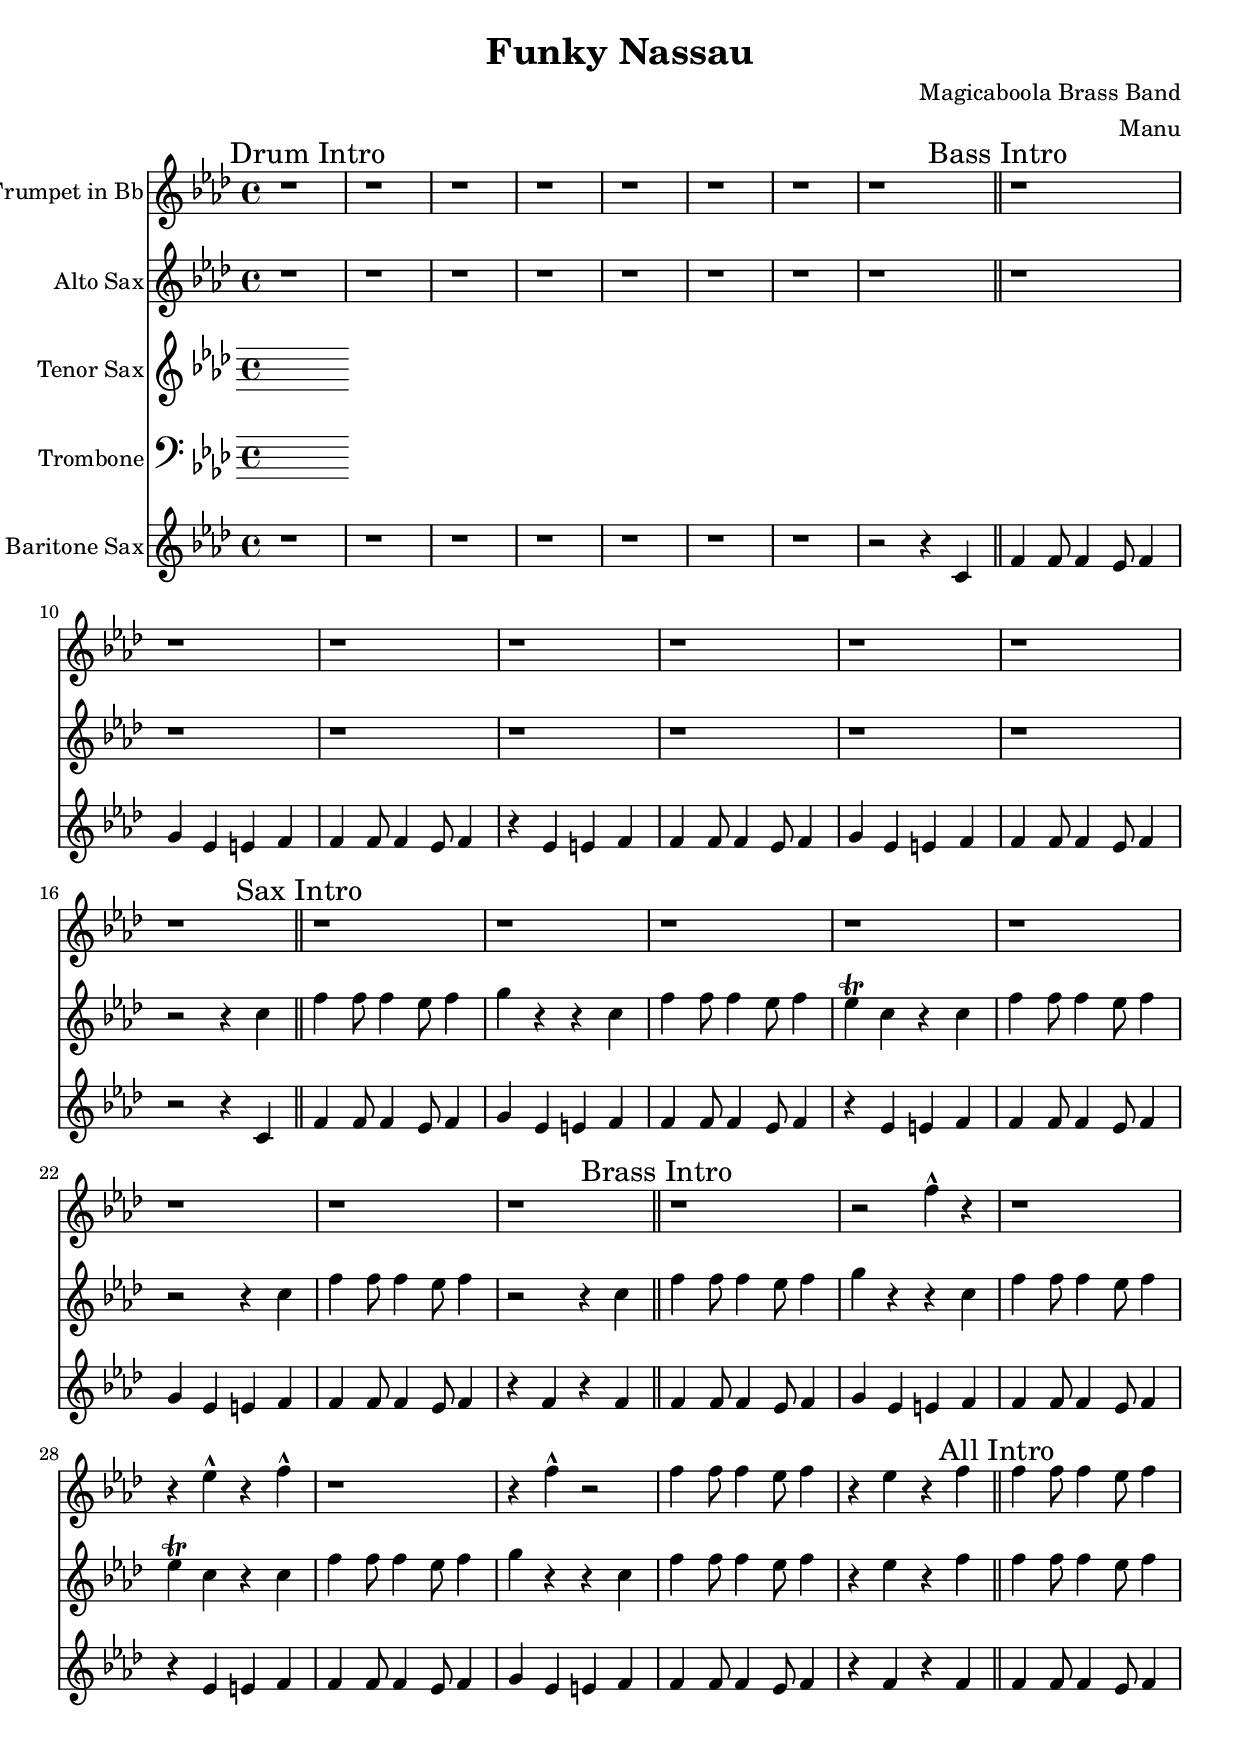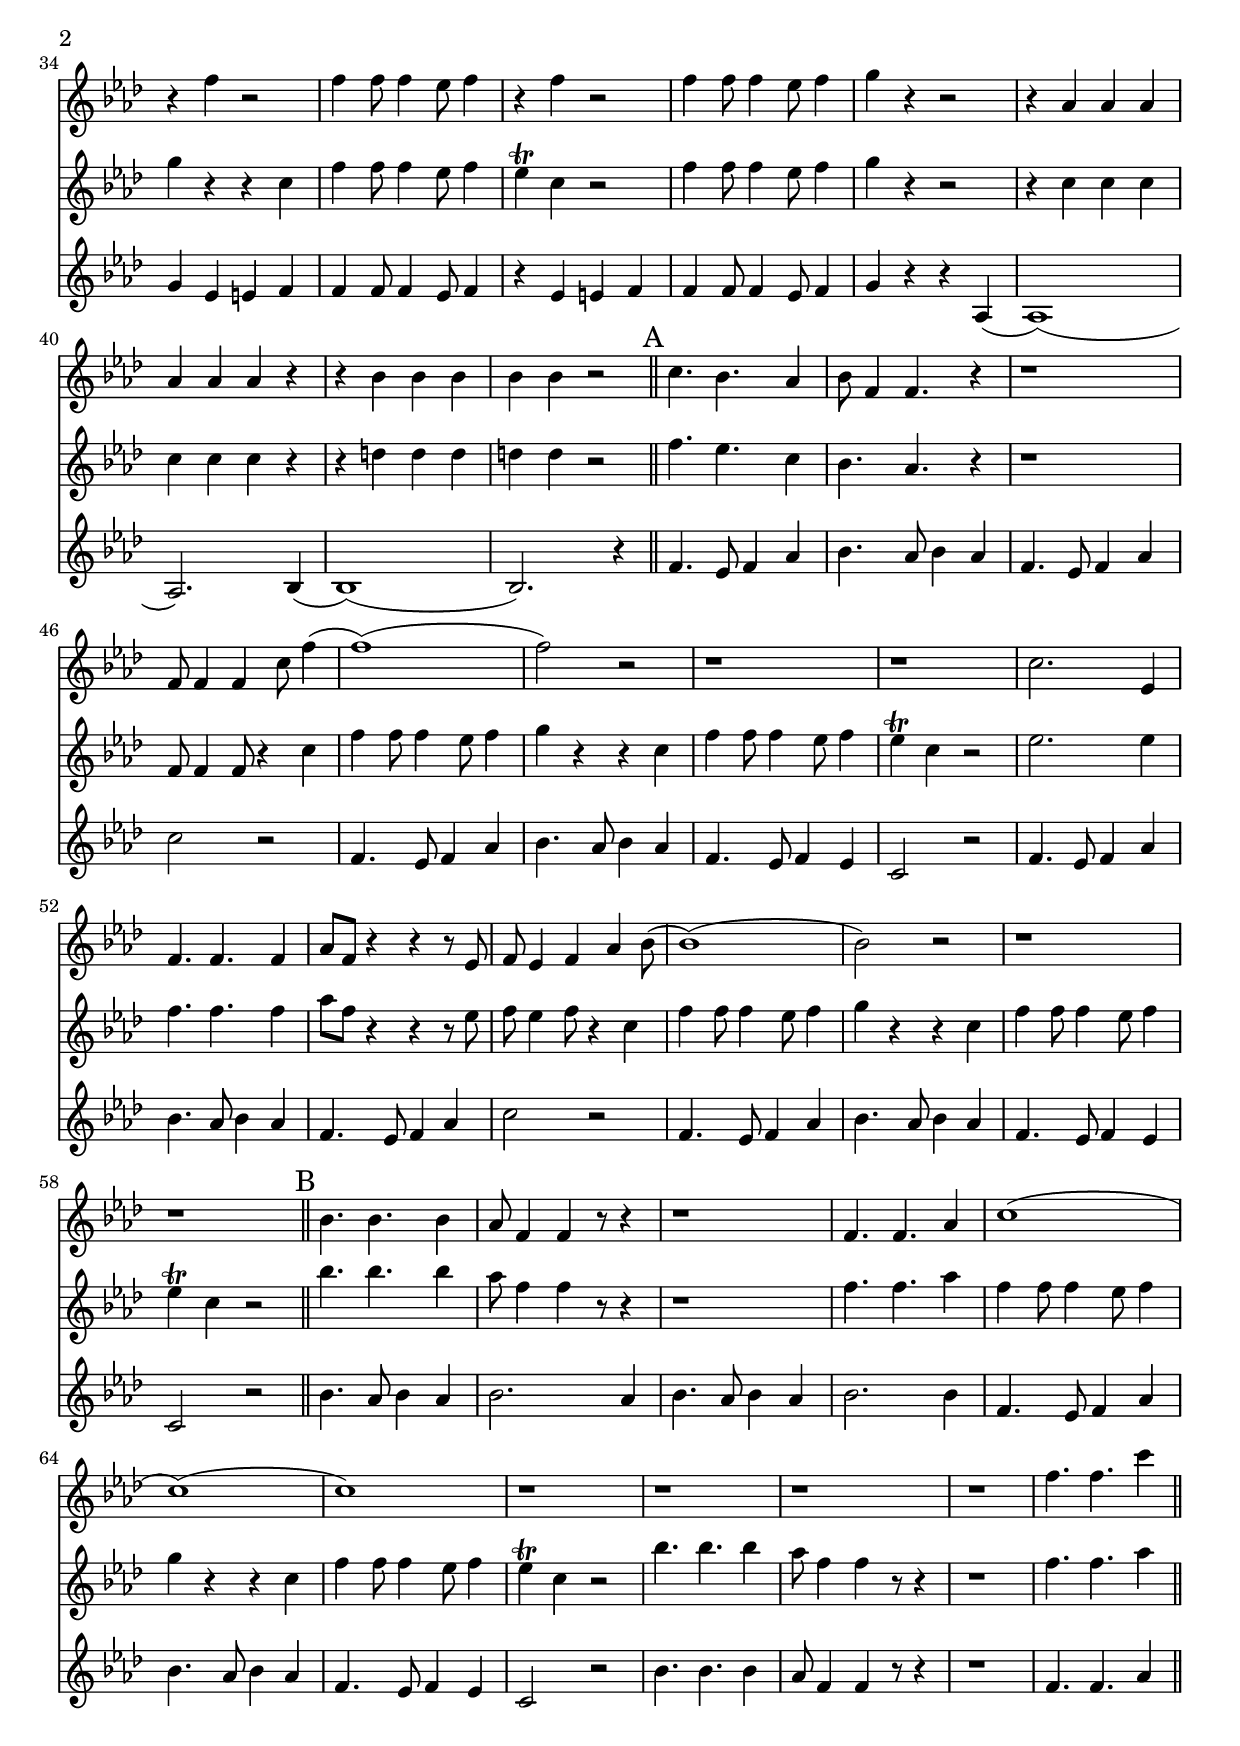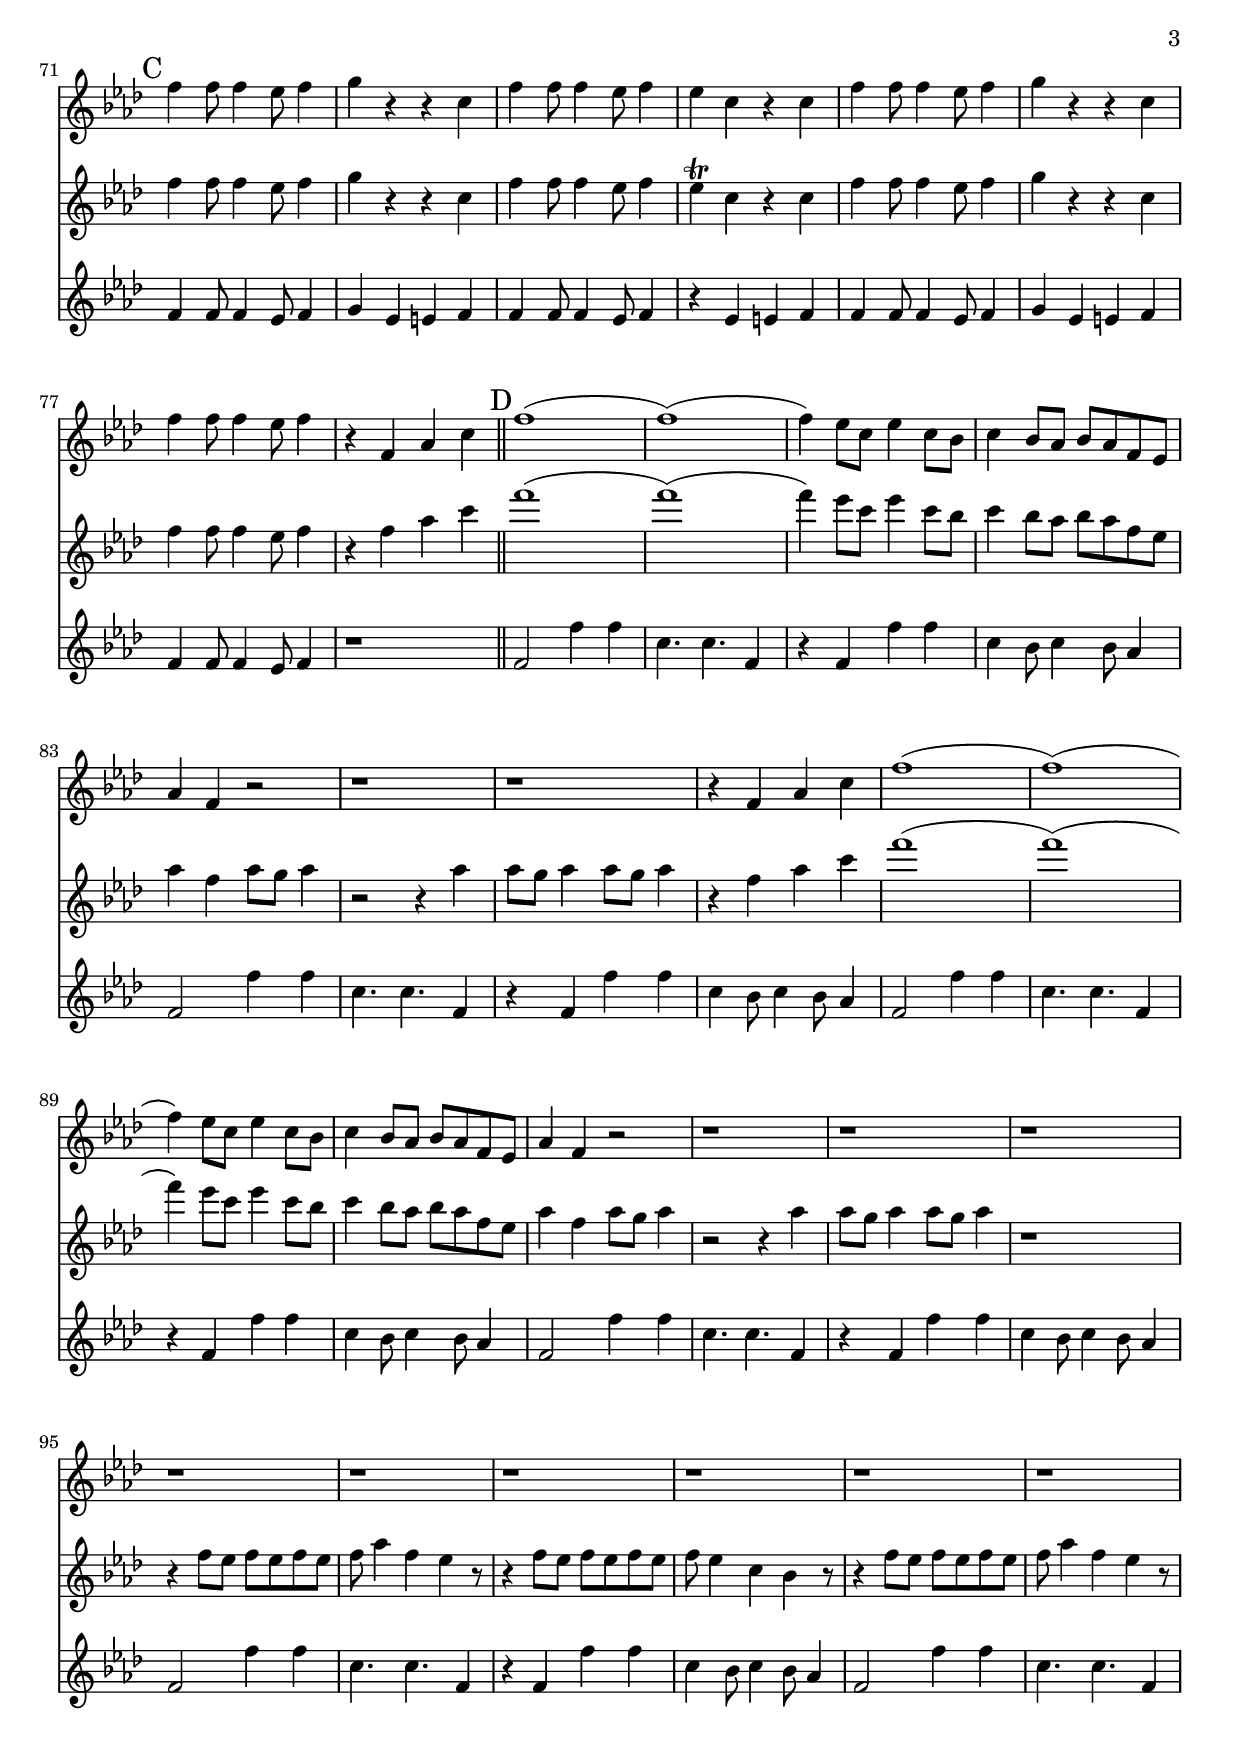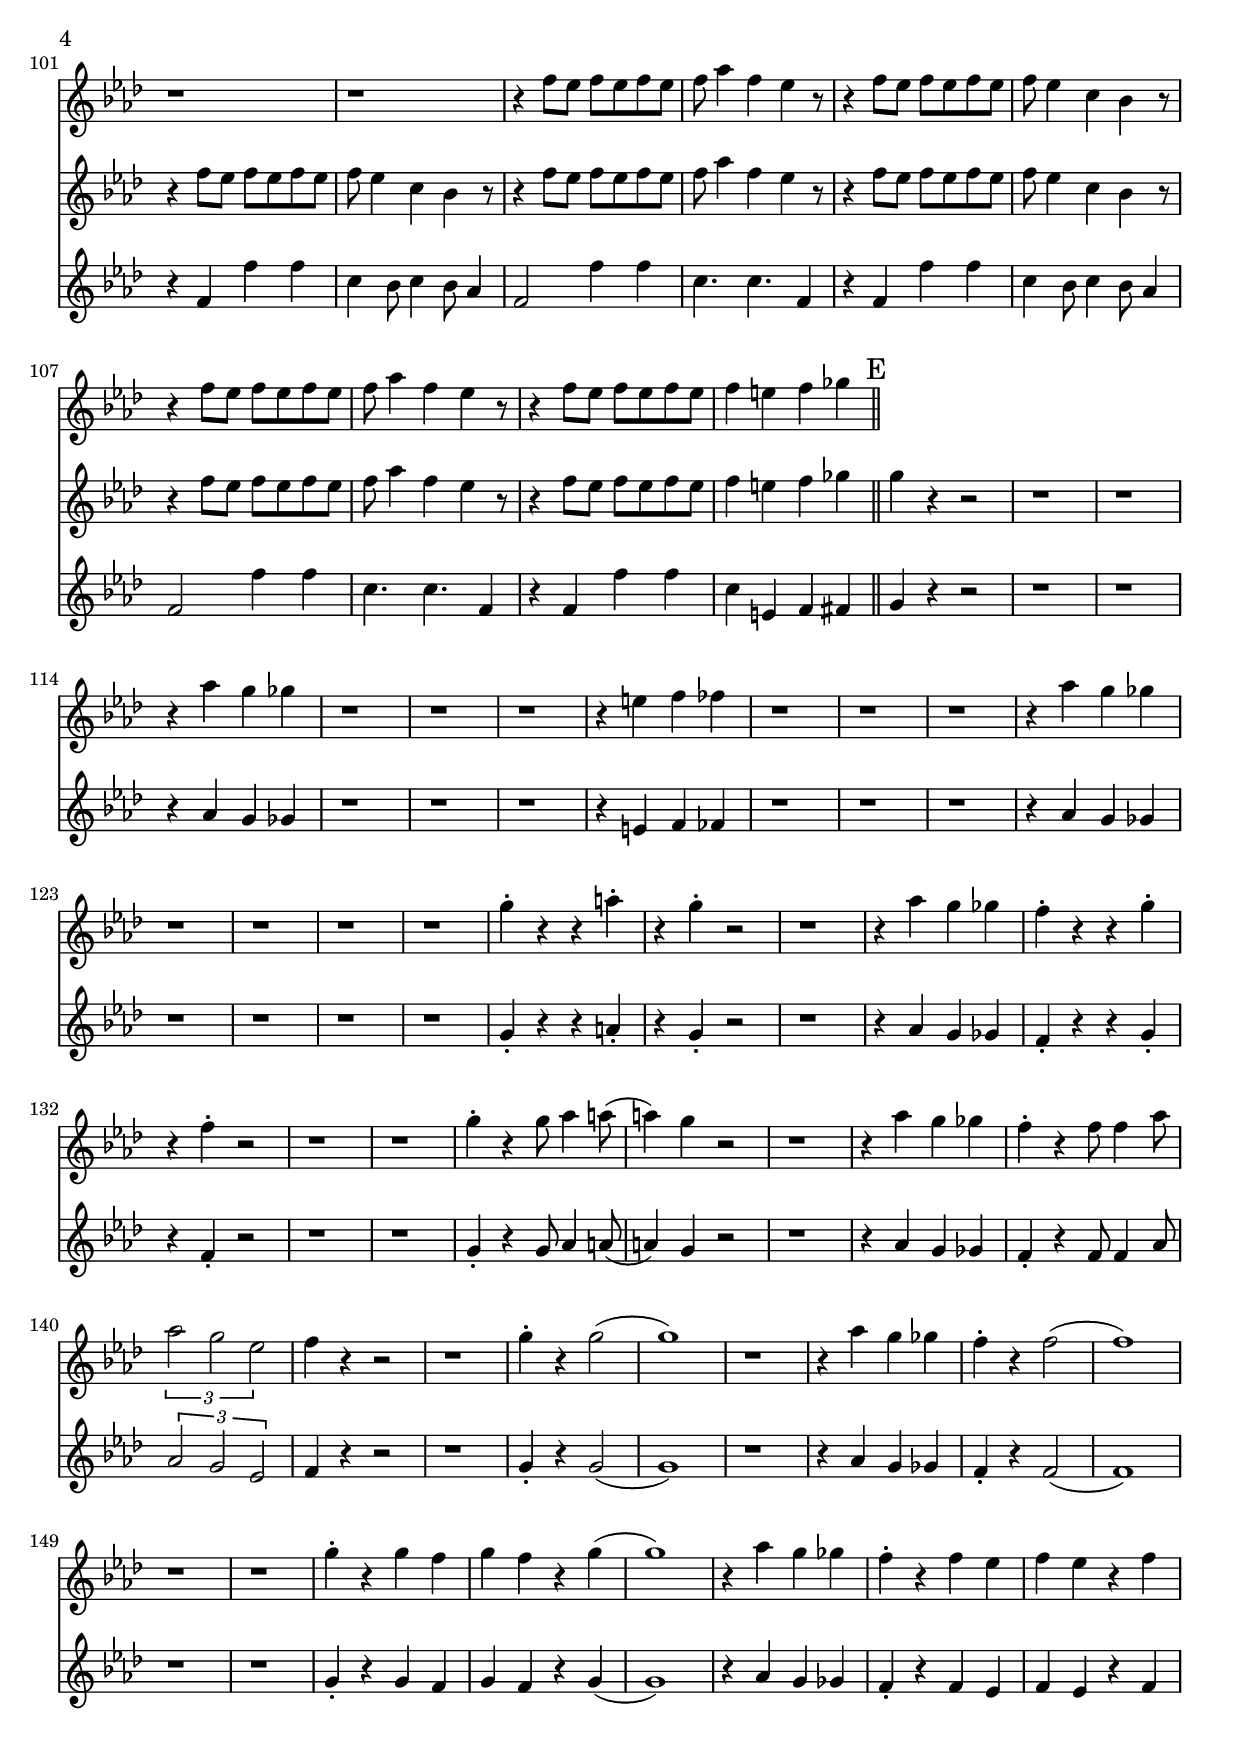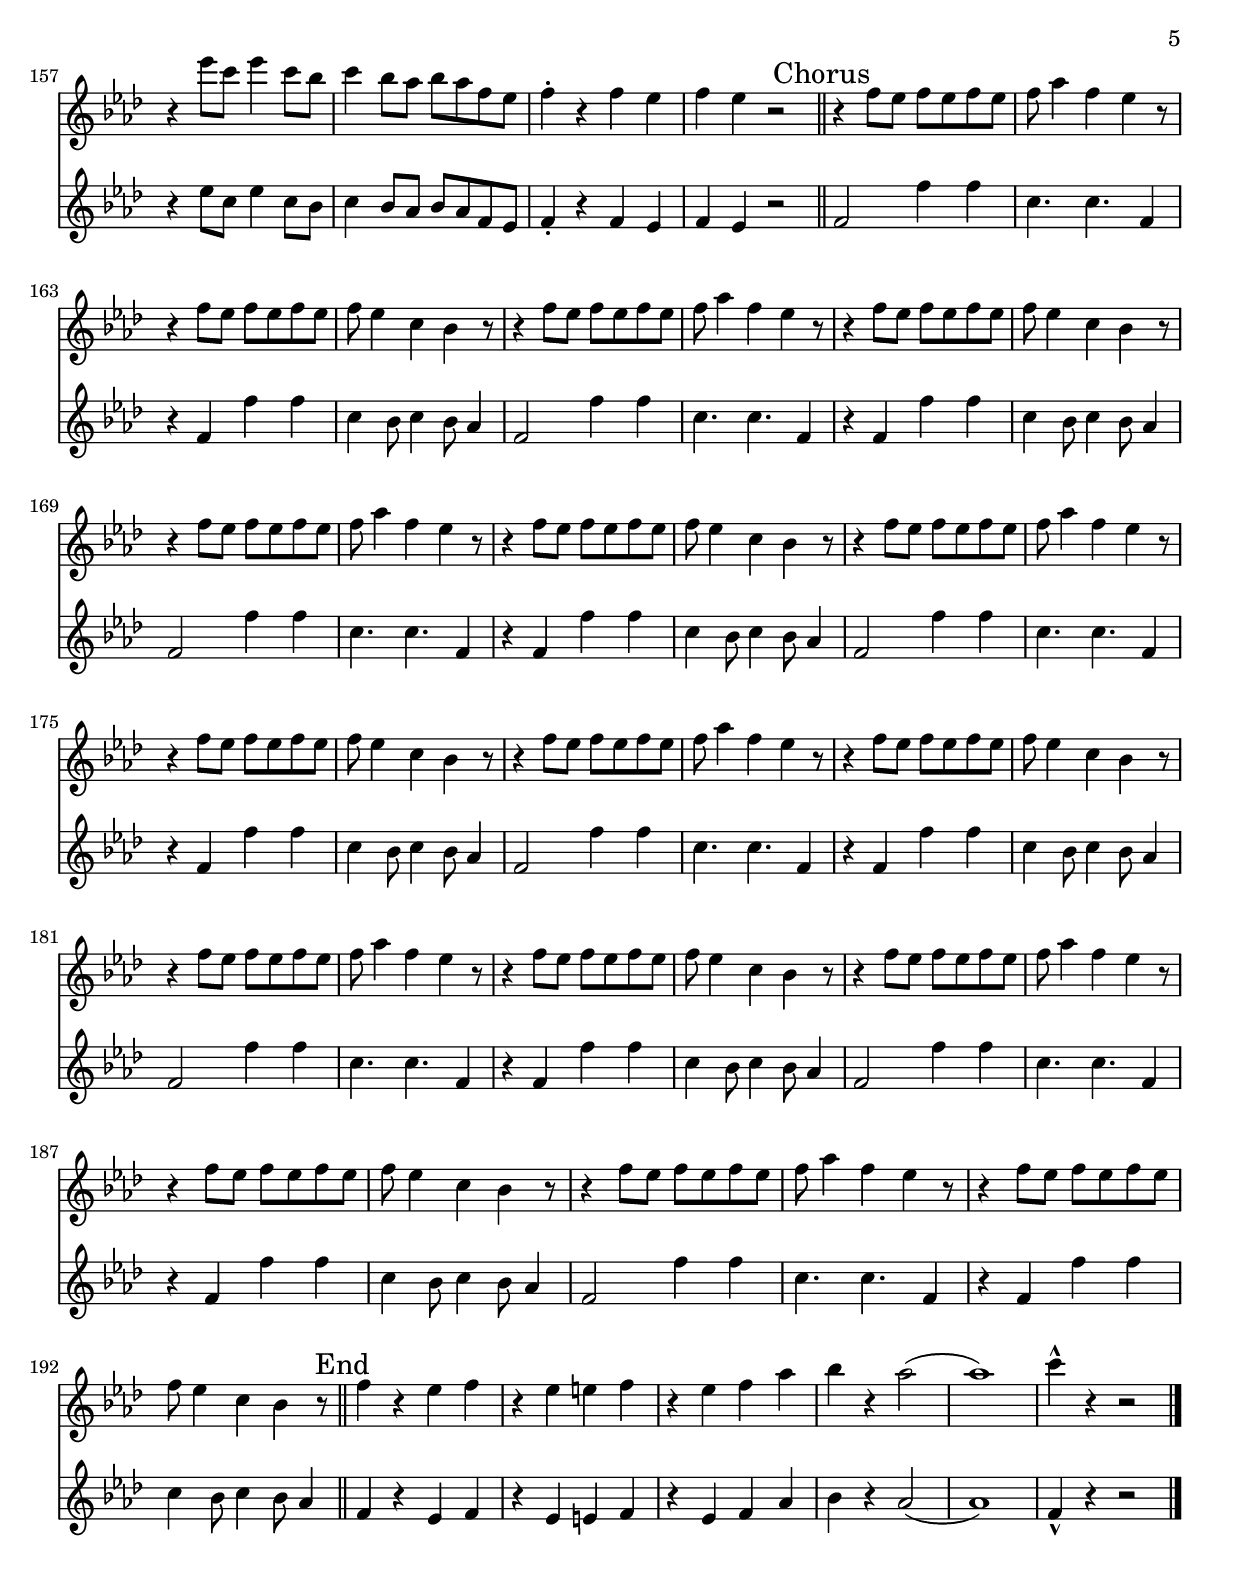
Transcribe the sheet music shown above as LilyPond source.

\version "2.18.2"

\header {
  title = "Funky Nassau"
  composer = "Magicaboola Brass Band"
  arranger = "Manu"
}

global = {
  \key f \minor
  \time 4/4
}

trumpetBb = \relative c'' {
  \global
  \transposition bes
  
  % Drum Intro
  r1 | r | r | r |
  r | r | r | r \bar "||"

  % Bass Intro
  r1 | r | r | r |
  r | r | r | r \bar "||"

  % Sax Intro
  r1 | r | r | r |
  r | r | r | r \bar "||"

  % Brass Intro
  r1 | r2 f4-^ r | r1 | r4 ees-^ r f-^ |
  r1 | r4 f4-^ r2 | f4 f8 f4 ees8 f4 | r ees r f \bar "||"
  
  % All Intro
  f4 f8 f4 ees8 f4 | r f r2 | f4 f8 f4 ees8 f4 | r f r2 |
  f4 f8 f4 ees8 f4 | g r4 r2 | r4 aes, aes aes | aes aes aes r |
  r4 bes bes bes | bes bes r2 \bar "||"
  
  % A
  c4. bes aes4 | bes8 f4 f4. r4 | r1 | f8 f4 f4 c'8 f4
  (| f1) (| f2) r2 | r1 | r |
  c2. ees,4 | f4. f f4 | aes8 f r4 r4 r8 ees | f ees4 f4 aes bes8
  (| bes1) (| bes2) r2 | r1 | r \bar "||"
  
  % B
  bes4. bes bes4 | aes8 f4 f4 r8 r4 | r1 | f4. f aes4 |
  c1 (| c) (| c) | r |
  | r | r | r | f4. f c'4 \bar "||"
  
  % C
  f, f8 f4 ees8 f4 | g r r c, | f f8 f4 ees8 f4 | ees c r c |
  f f8 f4 ees8 f4 | g r r c, | f f8 f4 ees8 f4 | r4 f, aes c \bar "||"
  
  % D
  f1 (| f) (| f4) ees8 c ees4 c8 bes | c4 bes8 aes bes aes f ees |
  aes4 f r2 | r1 | r | r4 f aes c |
  f1 (| f) (| f4) ees8 c ees4 c8 bes | c4 bes8 aes bes aes f ees |
  aes4 f r2 | r1 | r | r |
  r | r | r | r |
  r | r | r | r |
  r4 f'8 ees f ees f ees | f aes4 f ees r8 | r4 f8 ees f ees f ees | f ees4 c bes r8 |
  r4 f'8 ees f ees f ees | f aes4 f ees r8 | r4 f8 ees f ees f ees | f4 e f ges \bar "||"
  

}

altoSaxSoloOne = { r4 f8 ees f ees f ees | f aes4 f ees r8 | r4 f8 ees f ees f ees | f ees4 c bes r8 | }
altoSaxSoloSuite = { r4 f'8 ees f ees f ees | f aes4 f ees r8 | r4 f8 ees f ees f ees | f ees4 c bes r8 | }

altoSax = \relative c'' {
  \global
  \transposition es
  
  % Drum Intro
  r1 | r | r | r |
  r | r | r | r \bar "||"

  % Bass Intro
  r | r | r | r |
  r | r | r | r2 r4 c \bar "||"

  % Sax Intro
  f4 f8 f4 ees8 f4 | g r r c, | f4 f8 f4 ees8 f4 | ees\trill c r c |
  f4 f8 f4 ees8 f4 | r2 r4 c | f4 f8 f4 ees8 f4 | r2 r4 c \bar "||"
  
  % Brass Intro
  f4 f8 f4 ees8 f4 | g r r c, | f4 f8 f4 ees8 f4 | ees\trill c r c |
  f4 f8 f4 ees8 f4 | g r r c, | f4 f8 f4 ees8 f4 | r ees r f \bar "||"
  
  % All Intro
  f4 f8 f4 ees8 f4 | g r r c, | f4 f8 f4 ees8 f4 | ees\trill c r2 |
  f4 f8 f4 ees8 f4 | g r r2 | r4 c, c c | c c c r |
  r d d d | d d r2 \bar "||"
  
  % A
  f4. ees c4 | bes4. aes r4 | r1 | f8 f4 f8 r4 c' |
  f4 f8 f4 ees8 f4 | g r r c, | f4 f8 f4 ees8 f4 | ees\trill c r2 |
  ees2. ees4 | f4. f f4 | aes8 f r4 r4 r8 ees | f8 ees4 f8 r4 c |
  f4 f8 f4 ees8 f4 | g r r c, | f4 f8 f4 ees8 f4 | ees\trill c r2 |
  
  % B
  bes'4. bes bes4 | aes8 f4 f4 r8 r4 | r1 | f4. f aes4 |
  f4 f8 f4 ees8 f4 | g r r c, | f4 f8 f4 ees8 f4 | ees\trill c r2 |
  bes'4. bes bes4 | aes8 f4 f4 r8 r4 | r1 | f4. f aes4 |
  
  % C
  f4 f8 f4 ees8 f4 | g r r c, | f4 f8 f4 ees8 f4 | ees\trill c r c |
  f4 f8 f4 ees8 f4 | g r r c, | f4 f8 f4 ees8 f4 | r4 f aes c |
  
  % D
  f1 (|f) (|f4) ees8 c ees4 c8 bes | c4 bes8 aes bes aes f ees |
  aes4 f aes8 g aes4 | r2 r4 aes | aes8 g aes4 aes8 g aes4 | r4 f aes c |
  f1 (|f) (|f4) ees8 c ees4 c8 bes | c4 bes8 aes bes aes f ees |
  aes4 f aes8 g aes4 | r2 r4 aes | aes8 g aes4 aes8 g aes4 | r1 |
  r4 f8 ees f ees f ees | f aes4 f ees r8 | r4 f8 ees f ees f ees | f ees4 c bes r8 |
  r4 f'8 ees f ees f ees | f aes4 f ees r8 | r4 f8 ees f ees f ees | f ees4 c bes r8 |
  r4 f'8 ees f ees f ees | f aes4 f ees r8 | r4 f8 ees f ees f ees | f ees4 c bes r8 |
  r4 f'8 ees f ees f ees | f aes4 f ees r8 | r4 f8 ees f ees f ees | f4 e f ges |
  
  % E
  g r r2 | r1 | r | r4 aes g ges |
  r1 | r | r | r4 e f fes |
  r1 | r |  r | r4 aes g ges |
  r1 | r1 | r1 | r1 |
  g4-. r r a-. | r g4-. r2 | r1 | r4 aes g ges |
  f4-. r r g-. | r f4-. r2 | r1 | r |
  g4-. r g8 aes4 a8 (|a4) g r2 | r1 | r4 aes g ges |
  f4-. r f8 f4 aes8 | \times 2/3 { aes2 g ees} | f4 r r2 | r1 |
  g4-. r g2 (|g1) | r1 | r4 aes g ges |
  f4-. r f2 (|f1) | r1 | r |
  g4-. r g f | g f r g (| g1) | r4 aes g ges |
  f4-. r f ees | f ees r f | r ees'8 c ees4  c8 bes | c4 bes8 aes bes aes f ees |
  f4-. r f ees | f ees r2 \bar "||"
  
  % Chorus
  \altoSaxSoloOne \altoSaxSoloSuite \altoSaxSoloSuite \altoSaxSoloSuite
  \altoSaxSoloSuite \altoSaxSoloSuite \altoSaxSoloSuite \altoSaxSoloSuite
  
  % End
  f'4 r ees f | r ees e f | r ees f aes | bes4 r aes2 (| aes1) | c4-^ r r2 \bar "|."
}

tenorSax = \relative c'' {
  \global
  \transposition bes,
  % Music follows here.

}

trombone = \relative c {
  \global
  % Music follows here.

}

baritonSaxPartD = {f2 f'4 f4 | c4. c f,4 | r f4 f' f | c bes8 c4 bes8 aes4 |}
baritonSaxSolo = \baritonSaxPartD

baritoneSax = \relative c'' {
  \global
  \transposition es,
  % Drum Intro
  \mark "Drum Intro"
  r1 | r | r | r | r | r | r | r2 r4 c, \bar "||"

  % Bass Intro
  \mark "Bass Intro"
  f4 f8 f4 ees8 f4 | g ees e f | f4 f8 f4 ees8 f4 | r ees e f |
  f4 f8 f4 ees8 f4 | g ees e f | f4 f8 f4 ees8 f4 | r2 r4 c \bar "||"

  % Sax Intro
  \mark "Sax Intro"
  f4 f8 f4 ees8 f4 | g ees e f | f4 f8 f4 ees8 f4 | r ees e f |
  f4 f8 f4 ees8 f4 | g ees e f | f4 f8 f4 ees8 f4 | r f r f \bar "||"

  % Brass Intro
  \mark "Brass Intro"
  f4 f8 f4 ees8 f4 | g ees e f | f4 f8 f4 ees8 f4 | r ees e f |
  f4 f8 f4 ees8 f4 | g ees e f | f4 f8 f4 ees8 f4 | r f r f \bar "||"

  % All Intro
  \mark "All Intro"
  f4 f8 f4 ees8 f4 | g ees e f | f4 f8 f4 ees8 f4 | r ees e f |
  f4 f8 f4 ees8 f4 | g r r aes,( | aes1) (| aes2.) bes4 ( | bes1) (| bes2.) r4 \bar "||"

  % A
  \mark "A"
  f'4. ees8 f4 aes | bes4. aes8 bes4 aes | f4. ees8 f4 aes | c2 r2 |
  f,4. ees8 f4 aes | bes4. aes8 bes4 aes | f4. ees8 f4 ees | c2 r2 |

  f4. ees8 f4 aes | bes4. aes8 bes4 aes | f4. ees8 f4 aes | c2 r2 |
  f,4. ees8 f4 aes | bes4. aes8 bes4 aes | f4. ees8 f4 ees | c2 r2 \bar "||"

  % B
  \mark "B"
  bes'4. aes8 bes4 aes4 | bes2. aes4 | bes4. aes8 bes4 aes4 | bes2. bes4 |
  f4. ees8 f4 aes | bes4. aes8 bes4 aes | f4. ees8 f4 ees | c2 r2 |

  bes'4. bes bes4 | aes8 f4 f r8 r4 | r1 | f4. f4. aes4 \bar "||"

  % C
  \mark "C"
  f4 f8 f4 ees8 f4 | g ees e f | f4 f8 f4 ees8 f4 | r ees e f |
  f4 f8 f4 ees8 f4 | g ees e f | f4 f8 f4 ees8 f4 | r1  \bar "||"

  % D
  \mark "D"
  \baritonSaxPartD \baritonSaxPartD \baritonSaxPartD \baritonSaxPartD
  \baritonSaxPartD \baritonSaxPartD \baritonSaxPartD
   f2 f'4 f4 | c4. c f,4 | r f4 f' f | c e, f fis \bar "||"

  % E
  \mark "E"
  g r r2 | r1 | r | r4 aes g ges |
  r1 | r | r | r4 e f fes |
  r1 | r |  r | r4 aes g ges |
  r1 | r1 | r1 | r1 |
  g4-. r r a-. | r g4-. r2 | r1 | r4 aes g ges |
  f4-. r r g-. | r f4-. r2 | r1 | r |
  g4-. r g8 aes4 a8 (|a4) g r2 | r1 | r4 aes g ges |
  f4-. r f8 f4 aes8 | \times 2/3 { aes2 g ees} | f4 r r2 | r1 |
  g4-. r g2 (|g1) | r1 | r4 aes g ges |
  f4-. r f2 (|f1) | r1 | r |
  g4-. r g f | g f r g (| g1) | r4 aes g ges |
  f4-. r f ees | f ees r f | r ees'8 c ees4  c8 bes | c4 bes8 aes bes aes f ees |
  f4-. r f ees | f ees r2 \bar "||"

  % Chorus
  \mark "Chorus"
  \baritonSaxSolo \baritonSaxSolo \baritonSaxSolo \baritonSaxSolo
  \baritonSaxSolo \baritonSaxSolo \baritonSaxSolo \baritonSaxSolo \bar "||"

  % End
  \mark "End"
  f4 r ees f | r ees e f | r ees f aes | bes4 r aes2 (| aes1) | f4-^ r r2 \bar "|."

}

trumpetBbPart = \new Staff \with {
  instrumentName = "Trumpet in Bb"
  midiInstrument = "trumpet"
} \trumpetBb

altoSaxPart = \new Staff \with {
  instrumentName = "Alto Sax"
  midiInstrument = "alto sax"
} \altoSax

tenorSaxPart = \new Staff \with {
  instrumentName = "Tenor Sax"
  midiInstrument = "tenor sax"
} \tenorSax

trombonePart = \new Staff \with {
  instrumentName = "Trombone"
  midiInstrument = "trombone"
} { \clef bass \trombone }

baritoneSaxPart = \new Staff \with {
  instrumentName = "Baritone Sax"
  midiInstrument = "baritone sax"
} \baritoneSax

\score {
  <<
    \trumpetBbPart
    \altoSaxPart
    \tenorSaxPart
    \trombonePart
    \baritoneSaxPart
  >>
  \layout { }
  \midi {
    \context {
      \Score
      tempoWholesPerMinute = #(ly:make-moment 120 4)
    }
  }
}
